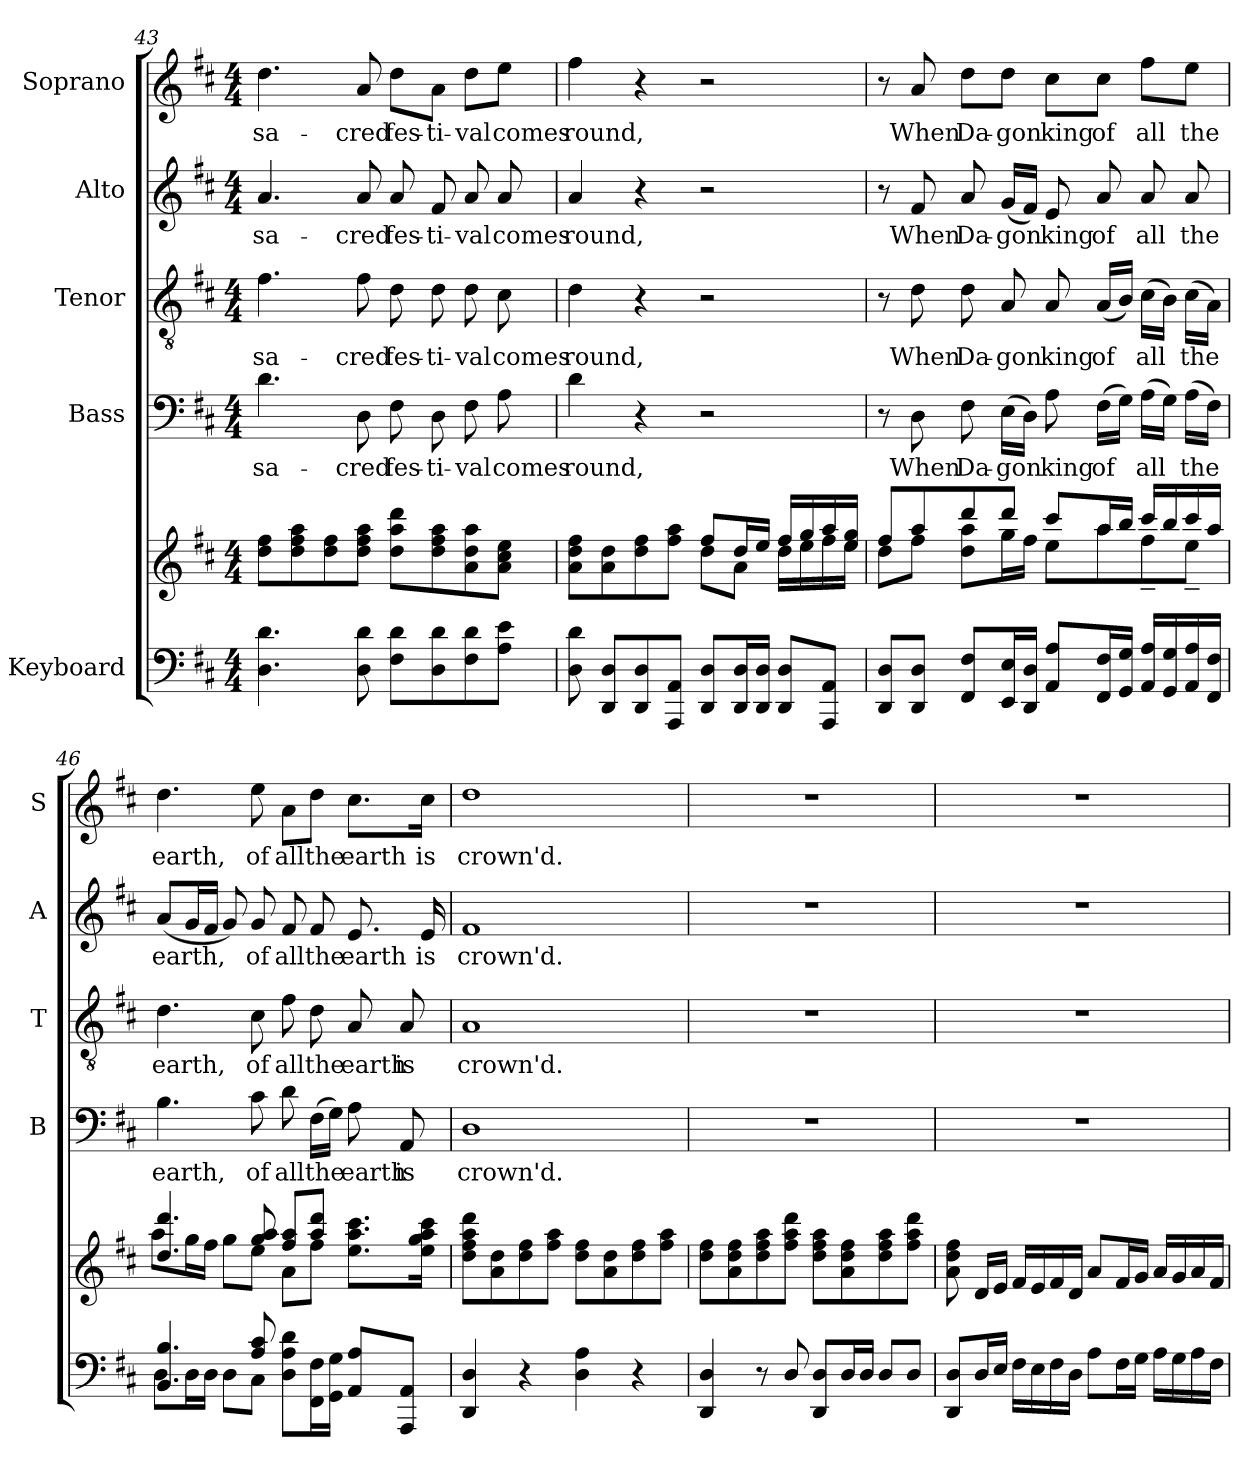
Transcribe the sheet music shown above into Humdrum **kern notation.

**kern	**kern	**kern	**text	**kern	**text	**kern	**text	**kern	**text
*part5	*part5	*part4	*part4	*part3	*part3	*part2	*part2	*part1	*part1
*staff6	*staff5	*staff4	*staff4	*staff3	*staff3	*staff2	*staff2	*staff1	*staff1
*I"Keyboard	*	*I"Bass	*	*I"Tenor	*	*I"Alto	*	*I"Soprano	*
*	*	*I'B	*	*I'T	*	*I'A	*	*I'S	*
*clefF4	*clefG2	*clefF4	*	*clefGv2	*	*clefG2	*	*clefG2	*
*k[f#c#]	*k[f#c#]	*k[f#c#]	*	*k[f#c#]	*	*k[f#c#]	*	*k[f#c#]	*
*D:	*D:	*D:	*	*D:	*	*D:	*	*D:	*
*M4/4	*M4/4	*M4/4	*	*M4/4	*	*M4/4	*	*M4/4	*
=43	=43	=43	=43	=43	=43	=43	=43	=43	=43
*	*^	*	*	*	*	*	*	*	*
!	!	!	!	!LO:LY:b	!	!LO:LY:b	!	!LO:LY:b	!	!LO:LY:b
4.D\ 4.d\	8dd\ 8ff#\L	2ryy	4.d\	sa-	4.f#\	sa-	4.a/	sa-	4.dd\	sa-
.	8dd\ 8ff#\ 8aa\	.	.	.	.	.	.	.	.	.
.	8dd\ 8ff#\	.	.	.	.	.	.	.	.	.
!	!	!	!	!LO:LY:b	!	!LO:LY:b	!	!LO:LY:b	!	!LO:LY:b
8D\ 8d\	8dd\ 8ff#\ 8aa\J	.	8D\	-cred	8f#\	-cred	8a/	-cred	8a/	-cred
!	!	!	!	!LO:LY:b	!	!LO:LY:b	!	!LO:LY:b	!	!LO:LY:b
8F#\ 8d\L	8dd\ 8aa\ 8ddd\L	2ryy	8F#\	fes-	8d\	fes-	8a/	fes-	8dd\L	fes-
!	!	!	!	!LO:LY:b	!	!LO:LY:b	!	!LO:LY:b	!	!LO:LY:b
8D\ 8d\	8dd\ 8ff#\ 8aa\	.	8D\	-ti-	8d\	-ti-	8f#/	-ti-	8a\J	-ti-
!	!	!	!	!LO:LY:b	!	!LO:LY:b	!	!LO:LY:b	!	!LO:LY:b
8F#\ 8d\	8a\ 8dd\ 8aa\	.	8F#\	-val	8d\	-val	8a/	-val	8dd\L	-val
!	!	!	!	!LO:LY:b	!	!LO:LY:b	!	!LO:LY:b	!	!LO:LY:b
8A\ 8e\J	8a\ 8cc#\ 8ee\J	.	8A\	comes	8c#\	comes	8a/	comes	8ee\J	comes
=44	=44	=44	=44	=44	=44	=44	=44	=44	=44	=44
!	!	!	!	!LO:LY:b	!	!LO:LY:b	!	!LO:LY:b	!	!LO:LY:b
8D\ 8d\	8a\ 8dd\ 8ff#\L	2ryy	4d\	round,	4d\	round,	4a/	round,	4ff#\	round,
8DD/ 8D/L	8a\ 8dd\	.	.	.	.	.	.	.	.	.
8DD/ 8D/	8dd\ 8ff#\	.	4r	.	4r	.	4r	.	4r	.
8AAA/ 8AA/J	8ff#\ 8aa\J	.	.	.	.	.	.	.	.	.
8DD/ 8D/L	8ff#/L	8dd\L	2r	.	2r	.	2r	.	2r	.
16DD/ 16D/L	16dd/L	8a\J	.	.	.	.	.	.	.	.
16DD/ 16D/JJ	16ee/JJ	.	.	.	.	.	.	.	.	.
8DD/ 8D/L	16ff#/LL	16dd\LL	.	.	.	.	.	.	.	.
.	16gg/	16ee\	.	.	.	.	.	.	.	.
8AAA/ 8AA/J	16aa/	16ff#\	.	.	.	.	.	.	.	.
.	16ee/ 16gg/JJ	16ee\JJ	.	.	.	.	.	.	.	.
!!LO:LB:g=z
=45	=45	=45	=45	=45	=45	=45	=45	=45	=45	=45
*^	*	*	*	*	*	*	*	*	*	*
8DD/ 8D/L	1ryy	8ff#/L	8dd\L	8r	.	8r	.	8r	.	8r	.
!	!	!	!	!	!LO:LY:b	!	!LO:LY:b	!	!LO:LY:b	!	!LO:LY:b
8DD/ 8D/J	.	8aa/	8ff#\J	8D\	When	8d\	When	8f#/	When	8a/	When
!	!	!	!	!	!LO:LY:b	!	!LO:LY:b	!	!LO:LY:b	!	!LO:LY:b
8FF#/ 8F#/L	.	8ddd/	8dd\ 8aa\L	8F#\	Da-	8d\	Da-	8a/	Da-	8dd\L	Da-
!	!	!	!	!	!LO:LY:b	!	!LO:LY:b	!	!LO:LY:b	!	!LO:LY:b
16EE/ 16E/L	.	8ddd/J	16gg\L	(>16E\LL	-gon	8A/	-gon	(<16g/LL	-gon	8dd\J	-gon
16DD/ 16D/JJ	.	.	16ff#\JJ	16D\JJ)	.	.	.	16f#/JJ)	.	.	.
!	!	!	!	!	!LO:LY:b	!	!LO:LY:b	!	!LO:LY:b	!	!LO:LY:b
8AA/ 8A/L	.	8ccc#/L	8ee\L	8A\	king	8A/	king	8e/	king	8cc#\L	king
!	!	!	!	!	!LO:LY:b	!	!LO:LY:b	!	!LO:LY:b	!	!LO:LY:b
16FF#/ 16F#/L	.	16aa/L	8aa\	(>16F#\LL	of	(<16A/LL	of	8a/	of	8cc#\J	of
16GG/ 16G/JJ	.	16bb/JJ	.	16G\JJ)	.	16B/JJ)	.	.	.	.	.
!	!	!	!	!	!LO:LY:b	!	!LO:LY:b	!	!LO:LY:b	!	!LO:LY:b
16AA/ 16A/LL	.	16ccc#/LL	8ff#~<\	(>16A\LL	all	(>16c#\LL	all	8a/	all	8ff#\L	all
16GG/ 16G/	.	16bb/	.	16G\JJ)	.	16B\JJ)	.	.	.	.	.
!	!	!	!	!	!LO:LY:b	!	!LO:LY:b	!	!LO:LY:b	!	!LO:LY:b
16AA/ 16A/	.	16ccc#/	8ee~<\J	(>16A\LL	the	(>16c#\LL	the	8a/	the	8ee\J	the
16FF#/ 16F#/JJ	.	16aa/JJ	.	16F#\JJ)	.	16A\JJ)	.	.	.	.	.
=46	=46	=46	=46	=46	=46	=46	=46	=46	=46	=46	=46
!	!	!	!	!	!LO:LY:b	!	!LO:LY:b	!	!LO:LY:b	!	!LO:LY:b
4.BB/ 4.B/	8D\L	4.dd/ 4.ddd/	8aa\L	4.B\	earth,	4.d\	earth,	(<8a/L	earth,	4.dd\	earth,
.	16D\L	.	16gg\L	.	.	.	.	16g/L	.	.	.
.	16D\JJ	.	16ff#\JJ	.	.	.	.	16f#/JJ	.	.	.
.	8D\L	.	8gg\L	.	.	.	.	8g/)	.	.	.
!	!	!	!	!	!LO:LY:b	!	!LO:LY:b	!	!LO:LY:b	!	!LO:LY:b
8A/ 8c#/	8C#\J	8gg/ 8aa/	8ee\J	8c#\	of	8c#\	of	8g/	of	8ee\	of
!	!	!	!	!	!LO:LY:b	!	!LO:LY:b	!	!LO:LY:b	!	!LO:LY:b
8D\ 8A\ 8d\L	2ryy	8ff#/ 8aa/L	8a\L	8d\	all	8f#\	all	8f#/	all	8a\L	all
!	!	!	!	!	!LO:LY:b	!	!LO:LY:b	!	!LO:LY:b	!	!LO:LY:b
16FF#\ 16F#\L	.	8aa/ 8ddd/J	8ff#\J	(>16F#\LL	the	8d\	the	8f#/	the	8dd\J	the
16GG\ 16G\JJ	.	.	.	16G\JJ)	.	.	.	.	.	.	.
!	!	!	!	!	!LO:LY:b	!	!LO:LY:b	!	!LO:LY:b	!	!LO:LY:b
8AA/ 8A/L	.	8.ee\ 8.aa\ 8.ccc#\L	4ryy	8A\	earth	8A/	earth	8.e/	earth	8.cc#\L	earth
!	!	!	!	!	!LO:LY:b	!	!LO:LY:b	!	!	!	!
8AAA/ 8AA/J	.	.	.	8AA/	is	8A/	is	.	.	.	.
!	!	!	!	!	!	!	!	!	!LO:LY:b	!	!LO:LY:b
.	.	16ee\ 16gg\ 16aa\ 16ccc#\Jk	.	.	.	.	.	16e/	is	16cc#\Jk	is
=47	=47	=47	=47	=47	=47	=47	=47	=47	=47	=47	=47
!	!	!	!	!	!LO:LY:b	!	!LO:LY:b	!	!LO:LY:b	!	!LO:LY:b
4DD/ 4D/	2ryy	8dd\ 8ff#\ 8aa\ 8ddd\L	2ryy	1D	crown'd.	1A	crown'd.	1f#	crown'd.	1dd	crown'd.
.	.	8a\ 8dd\	.	.	.	.	.	.	.	.	.
4r	.	8dd\ 8ff#\	.	.	.	.	.	.	.	.	.
.	.	8ff#\ 8aa\J	.	.	.	.	.	.	.	.	.
4D\ 4A\	2ryy	8dd\ 8ff#\L	2ryy	.	.	.	.	.	.	.	.
.	.	8a\ 8dd\	.	.	.	.	.	.	.	.	.
4r	.	8dd\ 8ff#\	.	.	.	.	.	.	.	.	.
.	.	8ff#\ 8aa\J	.	.	.	.	.	.	.	.	.
*v	*v	*	*	*	*	*	*	*	*	*	*
*	*v	*v	*	*	*	*	*	*	*	*
!!LO:LB:g=z
=48	=48	=48	=48	=48	=48	=48	=48	=48	=48
4DD/ 4D/	8dd\ 8ff#\L	1r	.	1r	.	1r	.	1r	.
.	8a\ 8dd\ 8ff#\	.	.	.	.	.	.	.	.
8r	8dd\ 8ff#\ 8aa\	.	.	.	.	.	.	.	.
8D/	8ff#\ 8aa\ 8ddd\J	.	.	.	.	.	.	.	.
8DD/ 8D/L	8dd\ 8ff#\ 8aa\L	.	.	.	.	.	.	.	.
16D/L	8a\ 8dd\ 8ff#\	.	.	.	.	.	.	.	.
16D/JJ	.	.	.	.	.	.	.	.	.
8D/L	8dd\ 8ff#\ 8aa\	.	.	.	.	.	.	.	.
8D/J	8ff#\ 8aa\ 8ddd\J	.	.	.	.	.	.	.	.
=49	=49	=49	=49	=49	=49	=49	=49	=49	=49
8DD/ 8D/L	8a\ 8dd\ 8ff#\	1r	.	1r	.	1r	.	1r	.
16D/L	16d/LL	.	.	.	.	.	.	.	.
16E/JJ	16e/JJ	.	.	.	.	.	.	.	.
16F#\LL	16f#/LL	.	.	.	.	.	.	.	.
16E\	16e/	.	.	.	.	.	.	.	.
16F#\	16f#/	.	.	.	.	.	.	.	.
16D\JJ	16d/JJ	.	.	.	.	.	.	.	.
8A\L	8a/L	.	.	.	.	.	.	.	.
16F#\L	16f#/L	.	.	.	.	.	.	.	.
16G\JJ	16g/JJ	.	.	.	.	.	.	.	.
16A\LL	16a/LL	.	.	.	.	.	.	.	.
16G\	16g/	.	.	.	.	.	.	.	.
16A\	16a/	.	.	.	.	.	.	.	.
16F#\JJ	16f#/JJ	.	.	.	.	.	.	.	.
=	=	=	=	=	=	=	=	=	=
*-	*-	*-	*-	*-	*-	*-	*-	*-	*-
